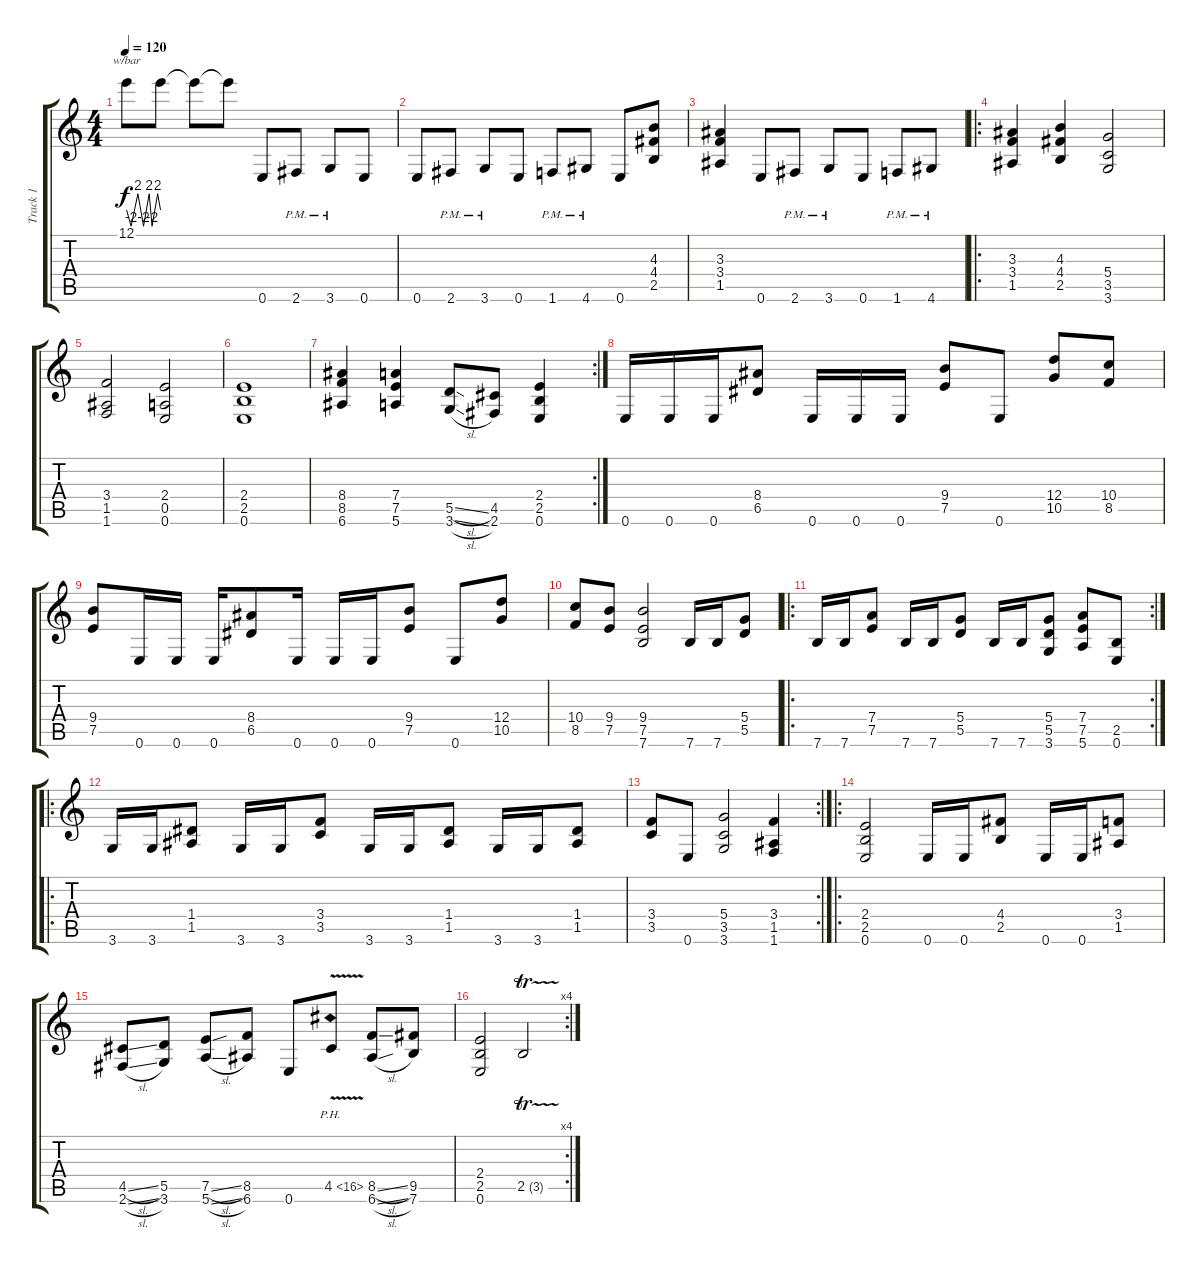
\track ("Track 1" "Track 1") {instrument distortionguitar}
\staff {score tabs}
\tuning (E4 B3 G3 D3 A2 E2) {hide}
\ts (4 4)
\tempo 120
\clef g2
\ks c
12.1.8{tbe (custom default 0 0 8 -8 20 8 30 -8 40 8 45 -8 55 8 60 0) dy f instrument distortionguitar} 12.1{t}.8 12.1{t}.8 12.1{t}.8 0.6.8 2.6{pm}.8 3.6{pm}.8 0.6.8 |
0.6.8 2.6{pm}.8 3.6{pm}.8 0.6.8 1.6{pm}.8 4.6{pm}.8 0.6.8 (4.3 4.4 2.5).8 |
(3.3 3.4 1.5).4 0.6.8 2.6{pm}.8 3.6{pm}.8 0.6.8 1.6{pm}.8 4.6{pm}.8 |
\ro
(3.3 3.4 1.5).4 (4.3 4.4 2.5).4 (5.4 3.5 3.6).2 |
(3.4 1.5 1.6).2 (2.4 0.5 0.6).2 |
(2.4 2.5 0.6).1 |
\rc 2
(8.4 8.5 6.6).4 (7.4 7.5 5.6).4 (5.5{sl} 3.6{sl}).8 (4.5 2.6).8 (2.4 2.5 0.6).4 |
0.6.16 0.6.16 0.6.16 (8.4 6.5).8 0.6.16 0.6.16 0.6.16 (9.4 7.5).8 0.6.8 (12.4 10.5).8 (10.4 8.5).8 |
(9.4 7.5).8 0.6.16 0.6.16 0.6.16 (8.4 6.5).8 0.6.16 0.6.16 0.6.16 (9.4 7.5).8 0.6.8 (12.4 10.5).8 |
(10.4 8.5).8 (9.4 7.5).8 (9.4 7.5 7.6).2 7.6.16 7.6.16 (5.4 5.5).8 |
\ro
\rc 2
7.6.16 7.6.16 (7.4 7.5).8 7.6.16 7.6.16 (5.4 5.5).8 7.6.16 7.6.16 (5.4 5.5 3.6).8 (7.4 7.5 5.6).8 (2.5 0.6).8 |
\ro
3.6.16 3.6.16 (1.4 1.5).8 3.6.16 3.6.16 (3.4 3.5).8 3.6.16 3.6.16 (1.4 1.5).8 3.6.16 3.6.16 (1.4 1.5).8 |
\rc 2
(3.4 3.5).8 0.6.8 (5.4 3.5 3.6).2 (3.4 1.5 1.6).4 |
\ro
(2.4 2.5 0.6).2 0.6.16 0.6.16 (4.4 2.5).8 0.6.16 0.6.16 (3.4 1.5).8 |
(4.5{sl} 2.6{sl}).8 (5.5 3.6).8 (7.5{sl} 5.6{sl}).8 (8.5 6.6).8 0.6.8 4.5{ph 12 v}.8 (8.5{sl} 6.6{sl}).8 (9.5 7.6).8 |
\rc 4
(2.4 2.5 0.6).2 2.5{tr (3 32)}.2
